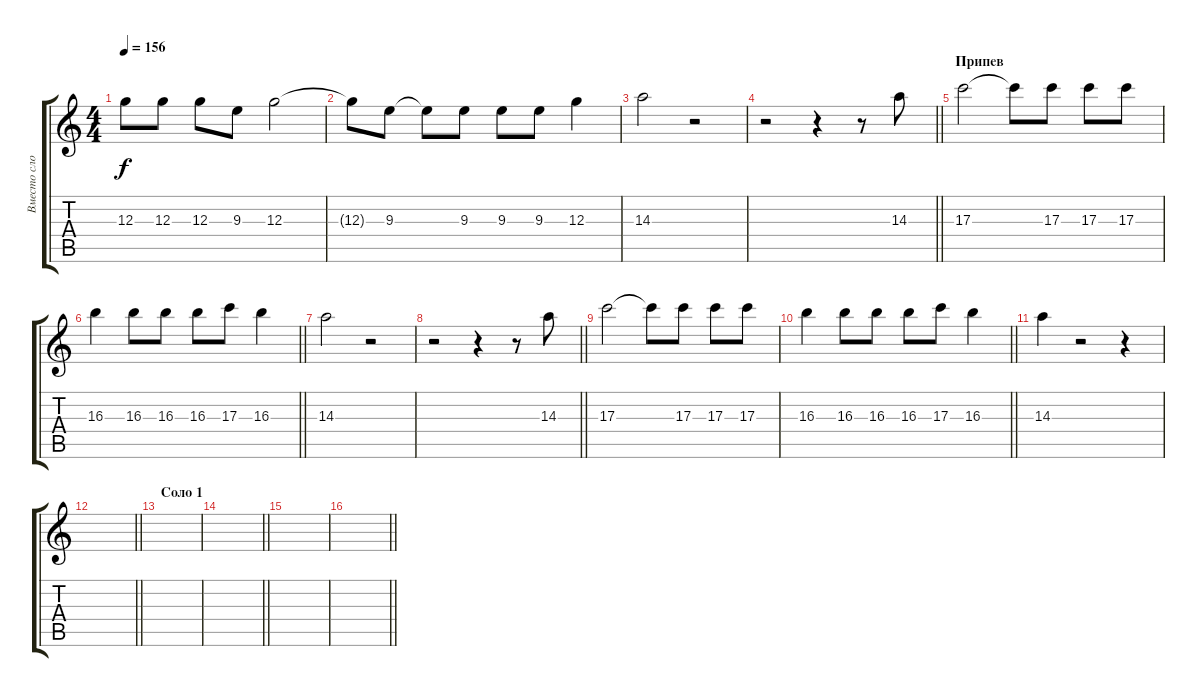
\track ("Вместо слов" "Вместо сло") {instrument acousticguitarsteel}
\staff {score tabs}
\tuning (E4 B3 G3 D3 A2 E2) {hide}
\ts (4 4)
\tempo 156
\clef g2
\ks c
12.3.8{dy f} 12.3.8 12.3.8 9.3.8 12.3.2 |
12.3{t}.8 9.3.8 9.3{t}.8 9.3.8 9.3.8 9.3.8 12.3.4 |
14.3.2 r.2 |
\barLineRight lightlight
r.2 r.4 r.8 14.3.8 |
\section ("" "Припев")
17.3.2 17.3{t}.8 17.3.8 17.3.8 17.3.8 |
\barLineRight lightlight
16.3.4 16.3.8 16.3.8 16.3.8 17.3.8 16.3.4 |
14.3.2 r.2 |
\barLineRight lightlight
r.2 r.4 r.8 14.3.8 |
17.3.2 17.3{t}.8 17.3.8 17.3.8 17.3.8 |
\barLineRight lightlight
16.3.4 16.3.8 16.3.8 16.3.8 17.3.8 16.3.4 |
14.3.4 r.2 r.4 |
\barLineRight lightlight
|
\section ("" "Соло 1")
|
\barLineRight lightlight
|
|
\barLineRight lightlight
